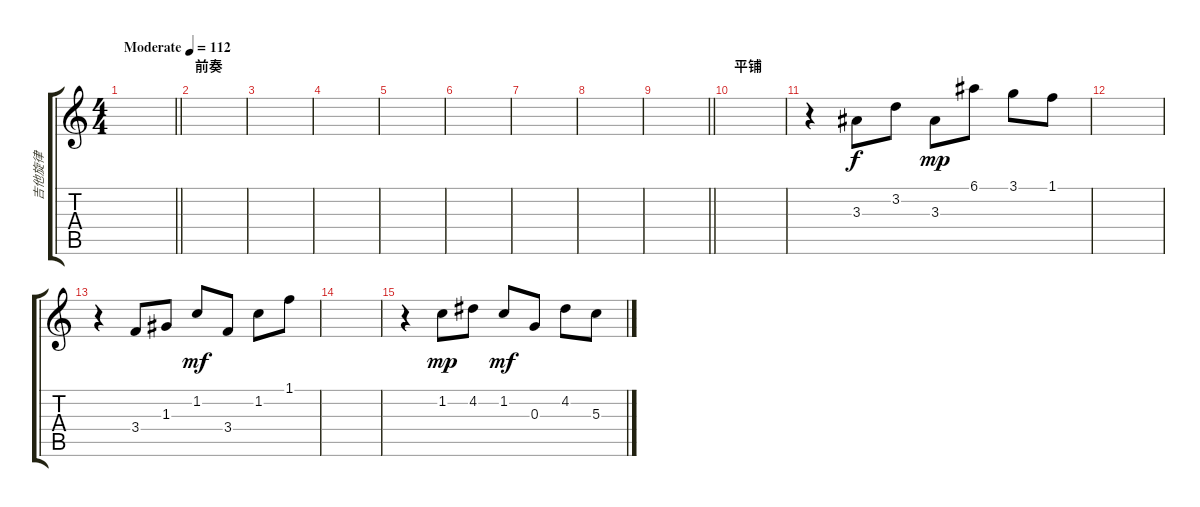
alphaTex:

\track ("吉他旋律" "吉他旋律") {instrument acousticguitarnylon}
\staff {score tabs}
\tuning (E4 B3 G3 D3 A2 E2) {hide}
\ts (4 4)
\tempo (112 "Moderate")
\clef g2
\barLineRight lightlight
\ks c
|
\section ("" "前奏")
|
|
|
|
|
|
|
\barLineRight lightlight
|
\section ("" "平铺")
|
r.4 3.3.8 3.2.8 3.3.8{dy mp} 6.1.8 3.1.8 1.1.8 |
|
r.4 3.4.8 1.3.8 1.2.8{dy mf} 3.4.8 1.2.8 1.1.8 |
|
r.4 1.2.8{dy mp} 4.2.8 1.2.8{dy mf} 0.3.8 4.2.8 5.3.8
